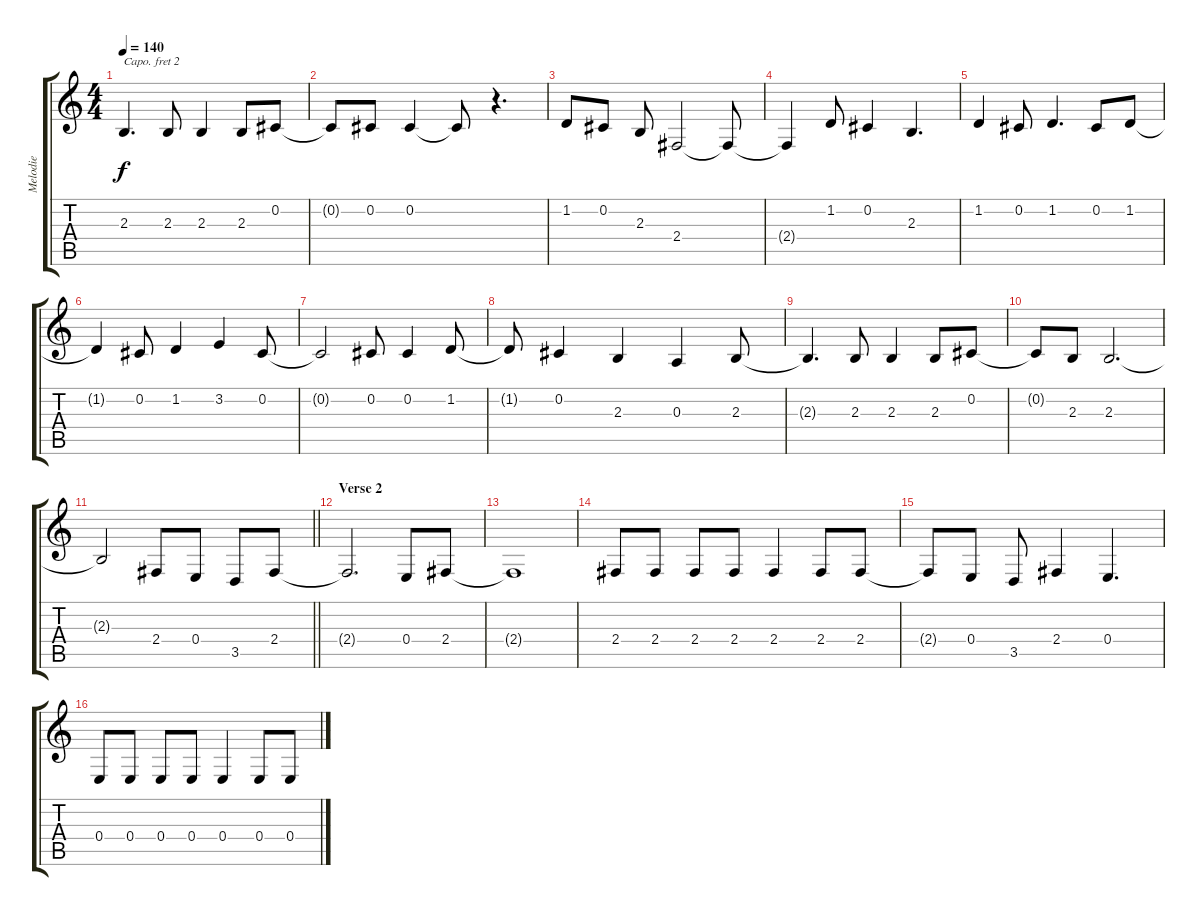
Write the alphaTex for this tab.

\track ("Melodie" "Melodie") {instrument tenorsax}
\staff {score tabs}
\capo 2
\tuning (E4 B3 G3 D3 A2 E2) {hide}
\ts (4 4)
\tempo 140
\clef g2
\ks c
2.3{t}.4{d dy f} 2.3.8 2.3.4 2.3.8 0.2.8 |
0.2{t}.8 0.2.8 0.2.4 0.2{t}.8 r.4{d} |
1.2.8 0.2.8 2.3.8 2.4.2 2.4{t}.8 |
2.4{t}.4 1.2.8 0.2.4 2.3.4{d} |
1.2.4 0.2.8 1.2.4{d} 0.2.8 1.2.8 |
1.2{t}.4 0.2.8 1.2.4 3.2.4 0.2.8 |
0.2{t}.2 0.2.8 0.2.4 1.2.8 |
1.2{t}.8 0.2.4 2.3.4 0.3.4 2.3.8 |
2.3{t}.4{d} 2.3.8 2.3.4 2.3.8 0.2.8 |
0.2{t}.8 2.3.8 2.3.2{d} |
\barLineRight lightlight
2.3{t}.2 2.4.8 0.4.8 3.5.8 2.4.8 |
\section ("" "Verse 2")
2.4{t}.2{d} 0.4.8 2.4.8 |
2.4{t}.1 |
2.4.8 2.4.8 2.4.8 2.4.8 2.4.4 2.4.8 2.4.8 |
2.4{t}.8 0.4.8 3.5.8 2.4.4 0.4.4{d} |
0.4.8 0.4.8 0.4.8 0.4.8 0.4.4 0.4.8 0.4.8
